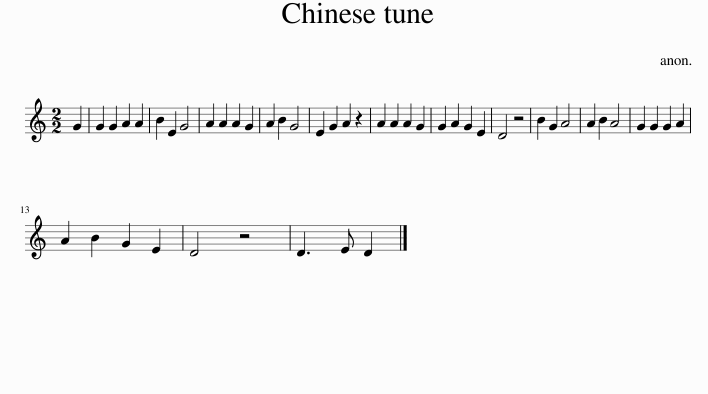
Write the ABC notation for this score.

X:1
L:1/8
M:2/2
I:linebreak $
K:C
V:1 treble
V:1
 G2 | G2 G2 A2 A2 | B2 E2 G4 | A2 A2 A2 G2 | A2 B2 G4 | %5
 E2 G2 A2 z2 | A2 A2 A2 G2 | G2 A2 G2 E2 | D4 z4 | B2 G2 A4 | %10
 A2 B2 A4 | G2 G2 G2 A2 |$ A2 B2 G2 E2 | D4 z4 | D3 E D2 |] %15
